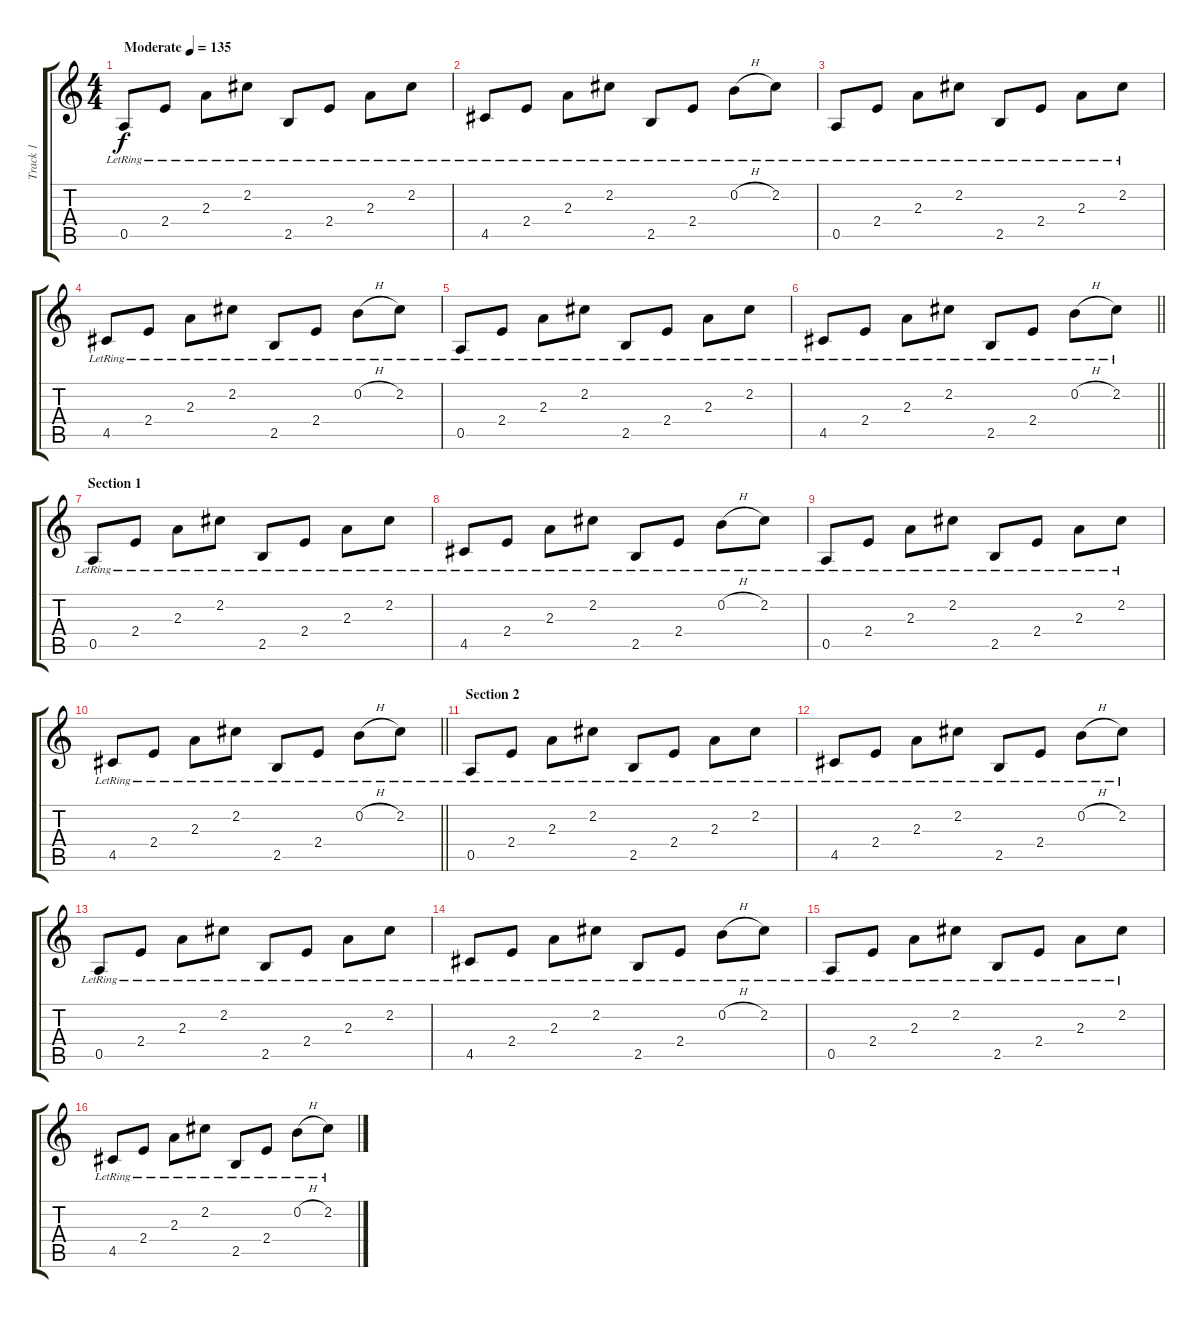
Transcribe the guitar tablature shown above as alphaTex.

\track ("Track 1" "Track 1") {instrument acousticguitarsteel}
\staff {score tabs}
\tuning (E4 B3 G3 D3 A2 E2) {hide}
\ts (4 4)
\tempo (135 "Moderate")
\clef g2
\ks c
0.5{lr}.8{dy f instrument acousticguitarsteel} 2.4{lr}.8 2.3{lr}.8 2.2{lr}.8 2.5{lr}.8 2.4{lr}.8 2.3{lr}.8 2.2{lr}.8 |
4.5{lr}.8 2.4{lr}.8 2.3{lr}.8 2.2{lr}.8 2.5{lr}.8 2.4{lr}.8 0.2{h lr}.8 2.2{lr}.8 |
0.5{lr}.8 2.4{lr}.8 2.3{lr}.8 2.2{lr}.8 2.5{lr}.8 2.4{lr}.8 2.3{lr}.8 2.2{lr}.8 |
4.5{lr}.8 2.4{lr}.8 2.3{lr}.8 2.2{lr}.8 2.5{lr}.8 2.4{lr}.8 0.2{h lr}.8 2.2{lr}.8 |
0.5{lr}.8 2.4{lr}.8 2.3{lr}.8 2.2{lr}.8 2.5{lr}.8 2.4{lr}.8 2.3{lr}.8 2.2{lr}.8 |
\barLineRight lightlight
4.5{lr}.8 2.4{lr}.8 2.3{lr}.8 2.2{lr}.8 2.5{lr}.8 2.4{lr}.8 0.2{h lr}.8 2.2{lr}.8 |
\section ("" "Section 1")
0.5{lr}.8 2.4{lr}.8 2.3{lr}.8 2.2{lr}.8 2.5{lr}.8 2.4{lr}.8 2.3{lr}.8 2.2{lr}.8 |
4.5{lr}.8 2.4{lr}.8 2.3{lr}.8 2.2{lr}.8 2.5{lr}.8 2.4{lr}.8 0.2{h lr}.8 2.2{lr}.8 |
0.5{lr}.8 2.4{lr}.8 2.3{lr}.8 2.2{lr}.8 2.5{lr}.8 2.4{lr}.8 2.3{lr}.8 2.2{lr}.8 |
\barLineRight lightlight
4.5{lr}.8 2.4{lr}.8 2.3{lr}.8 2.2{lr}.8 2.5{lr}.8 2.4{lr}.8 0.2{h lr}.8 2.2{lr}.8 |
\section ("" "Section 2")
0.5{lr}.8 2.4{lr}.8 2.3{lr}.8 2.2{lr}.8 2.5{lr}.8 2.4{lr}.8 2.3{lr}.8 2.2{lr}.8 |
4.5{lr}.8 2.4{lr}.8 2.3{lr}.8 2.2{lr}.8 2.5{lr}.8 2.4{lr}.8 0.2{h lr}.8 2.2{lr}.8 |
0.5{lr}.8 2.4{lr}.8 2.3{lr}.8 2.2{lr}.8 2.5{lr}.8 2.4{lr}.8 2.3{lr}.8 2.2{lr}.8 |
4.5{lr}.8 2.4{lr}.8 2.3{lr}.8 2.2{lr}.8 2.5{lr}.8 2.4{lr}.8 0.2{h lr}.8 2.2{lr}.8 |
0.5{lr}.8 2.4{lr}.8 2.3{lr}.8 2.2{lr}.8 2.5{lr}.8 2.4{lr}.8 2.3{lr}.8 2.2{lr}.8 |
4.5{lr}.8 2.4{lr}.8 2.3{lr}.8 2.2{lr}.8 2.5{lr}.8 2.4{lr}.8 0.2{h lr}.8 2.2{lr}.8
